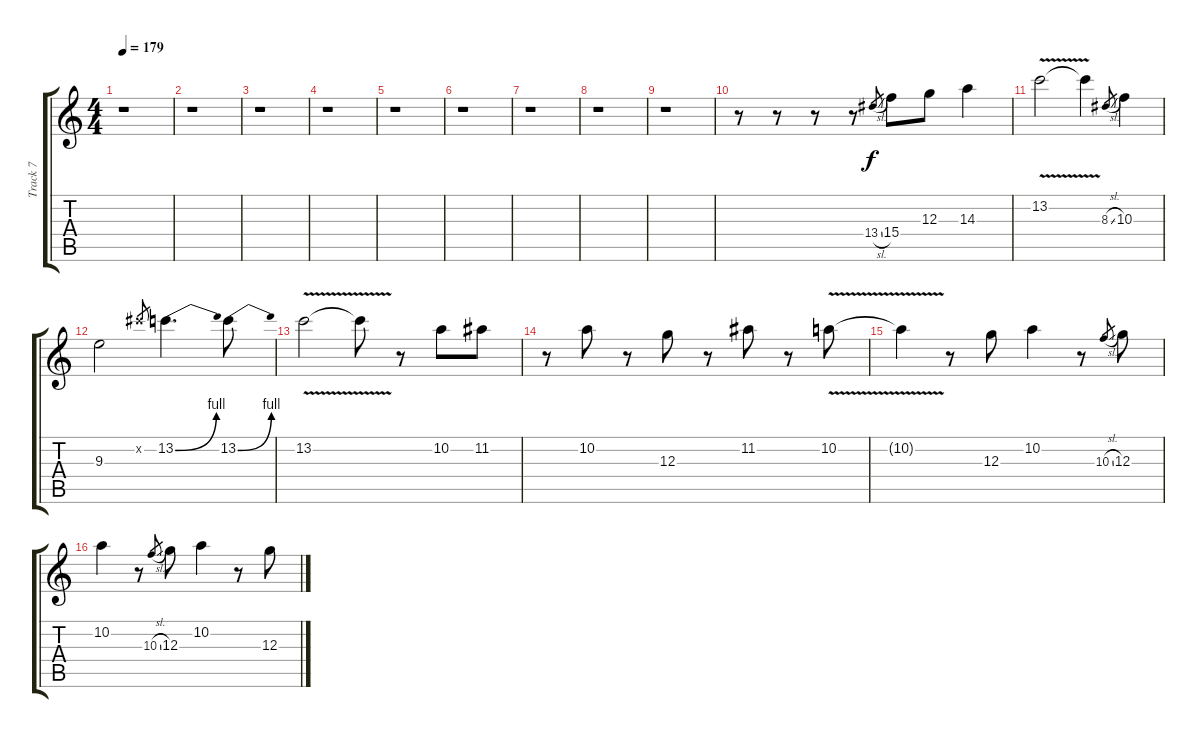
\track ("Track 7" "Track 7") {instrument overdrivenguitar}
\staff {score tabs}
\tuning (E4 B3 G3 D3 A2 E2) {hide}
\ts (4 4)
\tempo 179
\clef g2
\ks c
r.1{dy f} |
r.1 |
r.1 |
r.1 |
r.1 |
r.1 |
r.1 |
r.1 |
r.1 |
r.8 r.8 r.8 r.8 13.4{sl}.8{gr} 15.4.8 12.3.8 14.3.4 |
13.2{v}.2 13.2{t}.4 8.3{sl}.8{gr} 10.3.4 |
9.3.2 14.2{x}.8{gr} 13.2{be (bend 0 0 60 4)}.4{d} 13.2{be (bend 0 0 60 4)}.8 |
13.2{v}.2 13.2{t}.8 r.8 10.2.8 11.2.8 |
r.8 10.2.8 r.8 12.3.8 r.8 11.2.8 r.8 10.2{v}.8 |
10.2{t}.4 r.8 12.3.8 10.2.4 r.8 10.3{sl}.8{gr} 12.3.8 |
10.2.4 r.8 10.3{sl}.8{gr} 12.3.8 10.2.4 r.8 12.3.8
